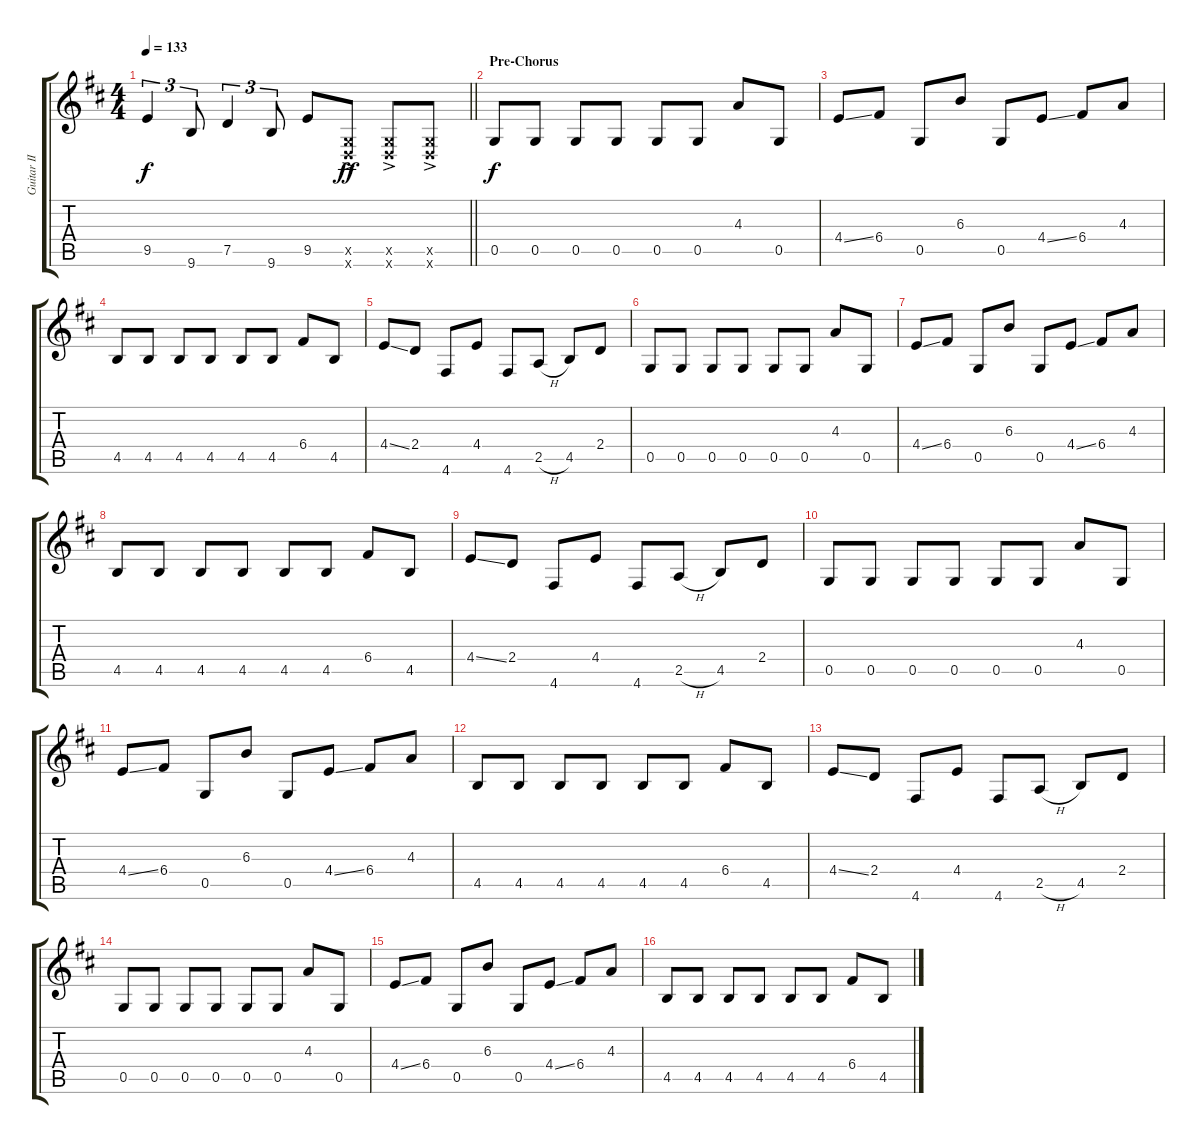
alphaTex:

\track ("Guitar II" "Guitar II") {instrument distortionguitar}
\staff {score tabs}
\tuning (D4 A3 F3 C3 G2 D2) {hide}
\ts (4 4)
\tempo 133
\clef g2
\barLineRight lightlight
\ks d
9.5.4{tu (3 2) dy f} 9.6.8{tu (3 2)} 7.5.4{tu (3 2)} 9.6.8{tu (3 2)} 9.5.8 (0.5{ac x} 0.6{ac x}).8{dy ff} (0.5{ac x} 0.6{ac x}).8 (0.5{ac x} 0.6{ac x}).8 |
\section ("" "Pre-Chorus")
0.5.8{dy f} 0.5.8 0.5.8 0.5.8 0.5.8 0.5.8 4.3.8 0.5.8 |
4.4{ss}.8 6.4.8 0.5.8 6.3.8 0.5.8 4.4{ss}.8 6.4.8 4.3.8 |
4.5.8 4.5.8 4.5.8 4.5.8 4.5.8 4.5.8 6.4.8 4.5.8 |
4.4{ss}.8 2.4.8 4.6.8 4.4.8 4.6.8 2.5{h}.8 4.5.8 2.4.8 |
0.5.8 0.5.8 0.5.8 0.5.8 0.5.8 0.5.8 4.3.8 0.5.8 |
4.4{ss}.8 6.4.8 0.5.8 6.3.8 0.5.8 4.4{ss}.8 6.4.8 4.3.8 |
4.5.8 4.5.8 4.5.8 4.5.8 4.5.8 4.5.8 6.4.8 4.5.8 |
4.4{ss}.8 2.4.8 4.6.8 4.4.8 4.6.8 2.5{h}.8 4.5.8 2.4.8 |
0.5.8 0.5.8 0.5.8 0.5.8 0.5.8 0.5.8 4.3.8 0.5.8 |
4.4{ss}.8 6.4.8 0.5.8 6.3.8 0.5.8 4.4{ss}.8 6.4.8 4.3.8 |
4.5.8 4.5.8 4.5.8 4.5.8 4.5.8 4.5.8 6.4.8 4.5.8 |
4.4{ss}.8 2.4.8 4.6.8 4.4.8 4.6.8 2.5{h}.8 4.5.8 2.4.8 |
0.5.8 0.5.8 0.5.8 0.5.8 0.5.8 0.5.8 4.3.8 0.5.8 |
4.4{ss}.8 6.4.8 0.5.8 6.3.8 0.5.8 4.4{ss}.8 6.4.8 4.3.8 |
4.5.8 4.5.8 4.5.8 4.5.8 4.5.8 4.5.8 6.4.8 4.5.8
